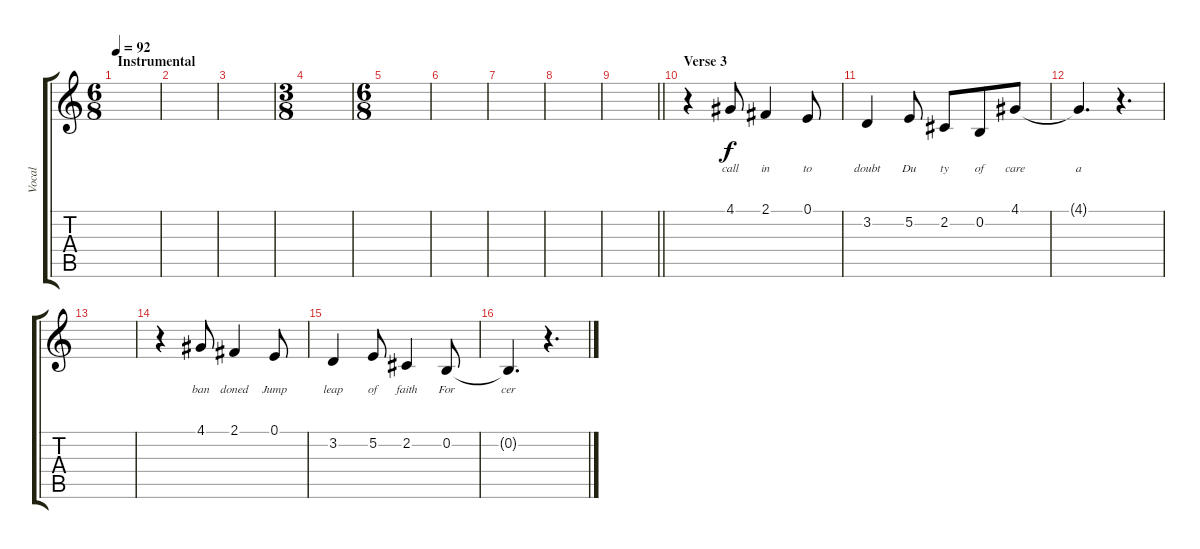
\track ("Vocal" "Vocal") {instrument acousticgrandpiano}
\staff {score tabs}
\tuning (E4 B3 G3 D3 A2 E2) {hide}
\ts (6 8)
\section ("" "Instrumental")
\tempo 92
\clef g2
\ks c
|
|
|
\ts (3 8)
|
\ts (6 8)
|
|
|
|
\barLineRight lightlight
|
\section ("" "Verse 3")
r.4 4.1.8{lyrics (0 "call") lyrics (1 "") lyrics (2 "") lyrics (3 "") lyrics (4 "") dy f} 2.1.4{lyrics (0 "in") lyrics (1 "") lyrics (2 "") lyrics (3 "") lyrics (4 "")} 0.1.8{lyrics (0 "to") lyrics (1 "") lyrics (2 "") lyrics (3 "") lyrics (4 "")} |
3.2.4{lyrics (0 "doubt") lyrics (1 "") lyrics (2 "") lyrics (3 "") lyrics (4 "")} 5.2.8{lyrics (0 "Du") lyrics (1 "") lyrics (2 "") lyrics (3 "") lyrics (4 "")} 2.2.8{lyrics (0 "ty") lyrics (1 "") lyrics (2 "") lyrics (3 "") lyrics (4 "")} 0.2.8{lyrics (0 "of") lyrics (1 "") lyrics (2 "") lyrics (3 "") lyrics (4 "")} 4.1.8{lyrics (0 "care") lyrics (1 "") lyrics (2 "") lyrics (3 "") lyrics (4 "")} |
4.1{t}.4{d lyrics (0 "a") lyrics (1 "") lyrics (2 "") lyrics (3 "") lyrics (4 "")} r.4{d} |
|
r.4 4.1.8{lyrics (0 "ban") lyrics (1 "") lyrics (2 "") lyrics (3 "") lyrics (4 "")} 2.1.4{lyrics (0 "doned") lyrics (1 "") lyrics (2 "") lyrics (3 "") lyrics (4 "")} 0.1.8{lyrics (0 "Jump") lyrics (1 "") lyrics (2 "") lyrics (3 "") lyrics (4 "")} |
3.2.4{lyrics (0 "leap") lyrics (1 "") lyrics (2 "") lyrics (3 "") lyrics (4 "")} 5.2.8{lyrics (0 "of") lyrics (1 "") lyrics (2 "") lyrics (3 "") lyrics (4 "")} 2.2.4{lyrics (0 "faith") lyrics (1 "") lyrics (2 "") lyrics (3 "") lyrics (4 "")} 0.2.8{lyrics (0 "For") lyrics (1 "") lyrics (2 "") lyrics (3 "") lyrics (4 "")} |
0.2{t}.4{d lyrics (0 "cer") lyrics (1 "") lyrics (2 "") lyrics (3 "") lyrics (4 "")} r.4{d}
